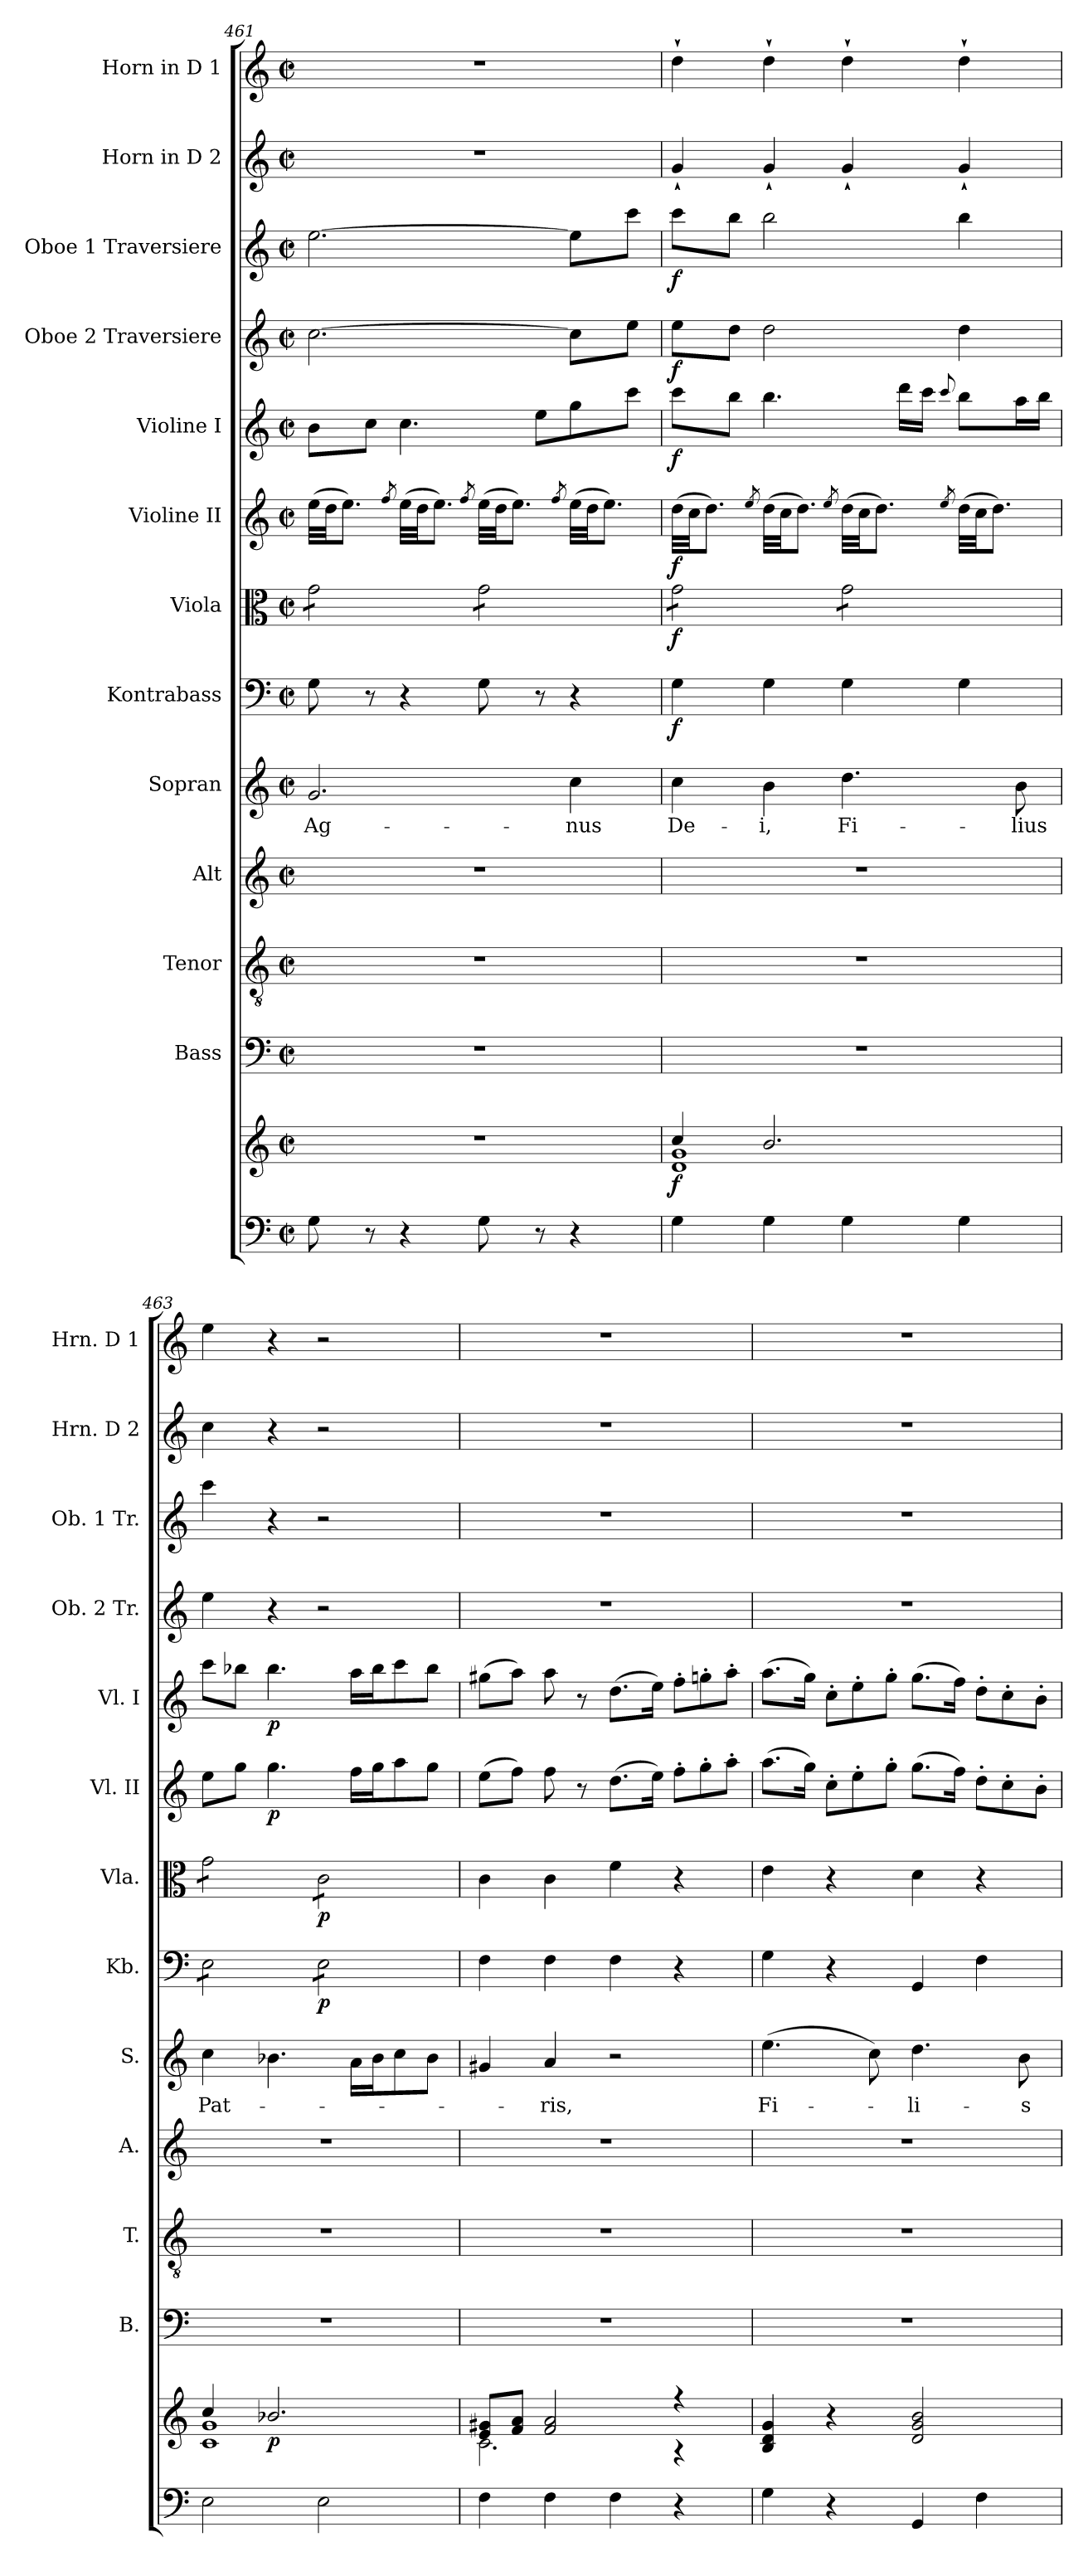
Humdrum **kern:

**kern	**kern	**dynam	**kern	**kern	**kern	**kern	**text	**kern	**dynam	**kern	**dynam	**kern	**dynam	**kern	**dynam	**kern	**dynam	**kern	**dynam	**kern	**kern
*part13	*part13	*part13	*part12	*part11	*part10	*part9	*part9	*part8	*part8	*part7	*part7	*part6	*part6	*part5	*part5	*part4	*part4	*part3	*part3	*part2	*part1
*staff14	*staff13	*staff13/14	*staff12	*staff11	*staff10	*staff9	*staff9	*staff8	*staff8	*staff7	*staff7	*staff6	*staff6	*staff5	*staff5	*staff4	*staff4	*staff3	*staff3	*staff2	*staff1
*	*	*	*I"Bass	*I"Tenor	*I"Alt	*I"Sopran	*	*I"Kontrabass	*	*I"Viola	*	*I"Violine II	*	*I"Violine I	*	*I"Oboe 2 Traversiere	*	*I"Oboe 1 Traversiere	*	*I"Horn in D 2	*I"Horn in D 1
*	*	*	*I'B.	*I'T.	*I'A.	*I'S.	*	*I'Kb.	*	*I'Vla.	*	*I'Vl. II	*	*I'Vl. I	*	*I'Ob. 2 Tr.	*	*I'Ob. 1 Tr.	*	*I'Hrn. D 2	*I'Hrn. D 1
*clefF4	*clefG2	*	*clefF4	*clefGv2	*clefG2	*clefG2	*	*clefF4	*	*clefC3	*	*clefG2	*	*clefG2	*	*clefG2	*	*clefG2	*	*clefG2	*clefG2
*	*	*	*	*	*	*	*	*ITrd7c12	*	*	*	*	*	*	*	*	*	*	*	*ITrd7c12	*ITrd7c12
*k[]	*k[]	*	*k[]	*k[]	*k[]	*k[]	*	*k[]	*	*k[]	*	*k[]	*	*k[]	*	*k[]	*	*k[]	*	*k[]	*k[]
*C:	*C:	*	*C:	*C:	*C:	*C:	*	*C:	*	*C:	*	*C:	*	*C:	*	*C:	*	*C:	*	*C:	*C:
*M2/2	*M2/2	*	*M2/2	*M2/2	*M2/2	*M2/2	*	*M2/2	*	*M2/2	*	*M2/2	*	*M2/2	*	*M2/2	*	*M2/2	*	*M2/2	*M2/2
*met(c|)	*met(c|)	*	*met(c|)	*met(c|)	*met(c|)	*met(c|)	*	*met(c|)	*	*met(c|)	*	*met(c|)	*	*met(c|)	*	*met(c|)	*	*met(c|)	*	*met(c|)	*met(c|)
=461	=461	=461	=461	=461	=461	=461	=461	=461	=461	=461	=461	=461	=461	=461	=461	=461	=461	=461	=461	=461	=461
!	!	!	!	!	!	!	!LO:LY:b	!	!	!	!	!	!	!	!	!	!	!	!	!	!
*	*	*	*	*	*	*	*	*	*	*tremolo	*	*	*	*	*	*	*	*	*	*	*
8G\	1r	.	1r	1r	1r	2.g/	Ag-	8GG\	.	8g\L	.	(>32ee\LLL	.	8b\L	.	[2.cc\	.	[2.ee\	.	1r	1r
.	.	.	.	.	.	.	.	.	.	.	.	32dd\JJ	.	.	.	.	.	.	.	.	.
.	.	.	.	.	.	.	.	.	.	.	.	8.ee\J)	.	.	.	.	.	.	.	.	.
8r	.	.	.	.	.	.	.	8r	.	8g\	.	.	.	8cc\J	.	.	.	.	.	.	.
.	.	.	.	.	.	.	.	.	.	.	.	8qff/	.	.	.	.	.	.	.	.	.
4r	.	.	.	.	.	.	.	4r	.	8g\	.	(>32ee\LLL	.	4.cc\	.	.	.	.	.	.	.
.	.	.	.	.	.	.	.	.	.	.	.	32dd\JJ	.	.	.	.	.	.	.	.	.
.	.	.	.	.	.	.	.	.	.	.	.	8.ee\J)	.	.	.	.	.	.	.	.	.
.	.	.	.	.	.	.	.	.	.	8g\J	.	.	.	.	.	.	.	.	.	.	.
.	.	.	.	.	.	.	.	.	.	.	.	8qff/	.	.	.	.	.	.	.	.	.
8G\	.	.	.	.	.	.	.	8GG\	.	8g\L	.	(>32ee\LLL	.	.	.	.	.	.	.	.	.
.	.	.	.	.	.	.	.	.	.	.	.	32dd\JJ	.	.	.	.	.	.	.	.	.
.	.	.	.	.	.	.	.	.	.	.	.	8.ee\J)	.	.	.	.	.	.	.	.	.
8r	.	.	.	.	.	.	.	8r	.	8g\	.	.	.	8ee\L	.	.	.	.	.	.	.
.	.	.	.	.	.	.	.	.	.	.	.	8qff/	.	.	.	.	.	.	.	.	.
!	!	!	!	!	!	!	!LO:LY:b	!	!	!	!	!	!	!	!	!	!	!	!	!	!
4r	.	.	.	.	.	4cc\	-nus	4r	.	8g\	.	(>32ee\LLL	.	8gg\	.	8cc\L]	.	8ee\L]	.	.	.
.	.	.	.	.	.	.	.	.	.	.	.	32dd\JJ	.	.	.	.	.	.	.	.	.
.	.	.	.	.	.	.	.	.	.	.	.	8.ee\J)	.	.	.	.	.	.	.	.	.
.	.	.	.	.	.	.	.	.	.	8g\J	.	.	.	8ccc\J	.	8ee\J	.	8ccc\J	.	.	.
!!LO:PB:g=z
=462	=462	=462	=462	=462	=462	=462	=462	=462	=462	=462	=462	=462	=462	=462	=462	=462	=462	=462	=462	=462	=462
*	*^	*	*	*	*	*	*	*	*	*	*	*	*	*	*	*	*	*	*	*	*
!	!	!	!LO:DY:b	!	!	!	!	!LO:LY:b	!	!LO:DY:b	!	!LO:DY:b	!	!LO:DY:b	!	!LO:DY:b	!	!LO:DY:b	!	!LO:DY:b	!	!
4G\	4cc/	1d 1g	f	1r	1r	1r	4cc\	De-	4GG\	f	8g\L	f	(>32dd\LLL	f	8ccc\L	f	8ee\L	f	8ccc\L	f	4G`</	4d`>\
.	.	.	.	.	.	.	.	.	.	.	.	.	32cc\JJ	.	.	.	.	.	.	.	.	.
.	.	.	.	.	.	.	.	.	.	.	.	.	8.dd\J)	.	.	.	.	.	.	.	.	.
.	.	.	.	.	.	.	.	.	.	.	8g\	.	.	.	8bb\J	.	8dd\J	.	8bb\J	.	.	.
.	.	.	.	.	.	.	.	.	.	.	.	.	8qee/	.	.	.	.	.	.	.	.	.
!	!	!	!	!	!	!	!	!LO:LY:b	!	!	!	!	!	!	!	!	!	!	!	!	!	!
4G\	2.b/	.	.	.	.	.	4b\	-i,	4GG\	.	8g\	.	(>32dd\LLL	.	4.bb\	.	2dd\	.	2bb\	.	4G`</	4d`>\
.	.	.	.	.	.	.	.	.	.	.	.	.	32cc\JJ	.	.	.	.	.	.	.	.	.
.	.	.	.	.	.	.	.	.	.	.	.	.	8.dd\J)	.	.	.	.	.	.	.	.	.
.	.	.	.	.	.	.	.	.	.	.	8g\J	.	.	.	.	.	.	.	.	.	.	.
.	.	.	.	.	.	.	.	.	.	.	.	.	8qee/	.	.	.	.	.	.	.	.	.
!	!	!	!	!	!	!	!	!LO:LY:b	!	!	!	!	!	!	!	!	!	!	!	!	!	!
4G\	.	.	.	.	.	.	4.dd\	Fi-	4GG\	.	8g\L	.	(>32dd\LLL	.	.	.	.	.	.	.	4G`</	4d`>\
.	.	.	.	.	.	.	.	.	.	.	.	.	32cc\JJ	.	.	.	.	.	.	.	.	.
.	.	.	.	.	.	.	.	.	.	.	.	.	8.dd\J)	.	.	.	.	.	.	.	.	.
.	.	.	.	.	.	.	.	.	.	.	8g\	.	.	.	16ddd\LL	.	.	.	.	.	.	.
.	.	.	.	.	.	.	.	.	.	.	.	.	.	.	16ccc\JJ	.	.	.	.	.	.	.
.	.	.	.	.	.	.	.	.	.	.	.	.	8qee/	.	8qqccc/	.	.	.	.	.	.	.
4G\	.	.	.	.	.	.	.	.	4GG\	.	8g\	.	(>32dd\LLL	.	8bb\L	.	4dd\	.	4bb\	.	4G`</	4d`>\
.	.	.	.	.	.	.	.	.	.	.	.	.	32cc\JJ	.	.	.	.	.	.	.	.	.
.	.	.	.	.	.	.	.	.	.	.	.	.	8.dd\J)	.	.	.	.	.	.	.	.	.
!	!	!	!	!	!	!	!	!LO:LY:b	!	!	!	!	!	!	!	!	!	!	!	!	!	!
.	.	.	.	.	.	.	8b\	-lius	.	.	8g\J	.	.	.	16aa\L	.	.	.	.	.	.	.
.	.	.	.	.	.	.	.	.	.	.	.	.	.	.	16bb\JJ	.	.	.	.	.	.	.
=463	=463	=463	=463	=463	=463	=463	=463	=463	=463	=463	=463	=463	=463	=463	=463	=463	=463	=463	=463	=463	=463	=463
!	!	!	!	!	!	!	!	!LO:LY:b	!	!	!	!	!	!	!	!	!	!	!	!	!	!
*	*	*	*	*	*	*	*	*	*tremolo	*	*	*	*	*	*	*	*	*	*	*	*	*
2E\	4cc/	1c 1g	.	1r	1r	1r	4cc\	Pat-	8EE\L	.	8g\L	.	8ee\L	.	8ccc\L	.	4ee\	.	4ccc\	.	4c\	4e\
.	.	.	.	.	.	.	.	.	8EE\	.	8g\	.	8gg\J	.	8bb-X\J	.	.	.	.	.	.	.
!	!	!	!LO:DY:b	!	!	!	!	!	!	!	!	!	!	!LO:DY:b	!	!LO:DY:b	!	!	!	!	!	!
.	2.b-X/	.	p	.	.	.	4.b-X\	.	8EE\	.	8g\	.	4.gg\	p	4.bb-\	p	4r	.	4r	.	4r	4r
.	.	.	.	.	.	.	.	.	8EE\J	.	8g\J	.	.	.	.	.	.	.	.	.	.	.
!	!	!	!	!	!	!	!	!	!	!LO:DY:b	!	!LO:DY:b	!	!	!	!	!	!	!	!	!	!
2E\	.	.	.	.	.	.	.	.	8EE\L	p	8c\L	p	.	.	.	.	2r	.	2r	.	2r	2r
.	.	.	.	.	.	.	16a\LL	.	8EE\	.	8c\	.	16ff\LL	.	16aa\LL	.	.	.	.	.	.	.
.	.	.	.	.	.	.	16b-\J	.	.	.	.	.	16gg\J	.	16bb-\J	.	.	.	.	.	.	.
.	.	.	.	.	.	.	8cc\	.	8EE\	.	8c\	.	8aa\	.	8ccc\	.	.	.	.	.	.	.
.	.	.	.	.	.	.	8b-\J	.	8EE\J	.	8c\J	.	8gg\J	.	8bb-\J	.	.	.	.	.	.	.
*	*	*	*	*	*	*	*	*	*	*	*Xtremolo	*	*	*	*	*	*	*	*	*	*	*
*	*	*	*	*	*	*	*	*	*Xtremolo	*	*	*	*	*	*	*	*	*	*	*	*	*
=464	=464	=464	=464	=464	=464	=464	=464	=464	=464	=464	=464	=464	=464	=464	=464	=464	=464	=464	=464	=464	=464	=464
4F\	8e/ 8g#X/L	2.c\	.	1r	1r	1r	4g#X/	.	4FF\	.	4c\	.	(>8ee\L	.	(>8gg#X\L	.	1r	.	1r	.	1r	1r
.	8f/ 8a/J	.	.	.	.	.	.	.	.	.	.	.	8ff\J)	.	8aa\J)	.	.	.	.	.	.	.
!	!	!	!	!	!	!	!	!LO:LY:b	!	!	!	!	!	!	!	!	!	!	!	!	!	!
4F\	2f/ 2a/	.	.	.	.	.	4a/	-ris,	4FF\	.	4c\	.	8ff\	.	8aa\	.	.	.	.	.	.	.
.	.	.	.	.	.	.	.	.	.	.	.	.	8r	.	8r	.	.	.	.	.	.	.
4F\	.	.	.	.	.	.	2r	.	4FF\	.	4f\	.	(>8.dd\L	.	(>8.dd\L	.	.	.	.	.	.	.
.	.	.	.	.	.	.	.	.	.	.	.	.	16ee\Jk)	.	16ee\Jk)	.	.	.	.	.	.	.
*	*	*	*	*	*	*	*	*	*	*	*	*	*Xtuplet	*	*Xtuplet	*	*	*	*	*	*	*
4r	4r	4r	.	.	.	.	.	.	4r	.	4r	.	12ff'>\L	.	12ff'>\L	.	.	.	.	.	.	.
.	.	.	.	.	.	.	.	.	.	.	.	.	12gg'>\	.	12ggn'>\	.	.	.	.	.	.	.
.	.	.	.	.	.	.	.	.	.	.	.	.	12aa'>\J	.	12aa'>\J	.	.	.	.	.	.	.
*	*v	*v	*	*	*	*	*	*	*	*	*	*	*	*	*	*	*	*	*	*	*	*
=465	=465	=465	=465	=465	=465	=465	=465	=465	=465	=465	=465	=465	=465	=465	=465	=465	=465	=465	=465	=465	=465
!	!	!	!	!	!	!	!LO:LY:b	!	!	!	!	!	!	!	!	!	!	!	!	!	!
4G\	4B/ 4d/ 4g/	.	1r	1r	1r	(>4.ee\	Fi-	4GG\	.	4e\	.	(>8.aa\L	.	(>8.aa\L	.	1r	.	1r	.	1r	1r
.	.	.	.	.	.	.	.	.	.	.	.	16gg\Jk)	.	16gg\Jk)	.	.	.	.	.	.	.
4r	4r	.	.	.	.	.	.	4r	.	4r	.	12cc'>\L	.	12cc'>\L	.	.	.	.	.	.	.
.	.	.	.	.	.	.	.	.	.	.	.	12ee'>\	.	12ee'>\	.	.	.	.	.	.	.
.	.	.	.	.	.	8cc\)	.	.	.	.	.	.	.	.	.	.	.	.	.	.	.
.	.	.	.	.	.	.	.	.	.	.	.	12gg'>\J	.	12gg'>\J	.	.	.	.	.	.	.
!	!	!	!	!	!	!	!LO:LY:b	!	!	!	!	!	!	!	!	!	!	!	!	!	!
4GG/	2d/ 2g/ 2b/	.	.	.	.	4.dd\	-li-	4GGG/	.	4d\	.	(>8.gg\L	.	(>8.gg\L	.	.	.	.	.	.	.
.	.	.	.	.	.	.	.	.	.	.	.	16ff\Jk)	.	16ff\Jk)	.	.	.	.	.	.	.
4F\	.	.	.	.	.	.	.	4FF\	.	4r	.	12dd'>\L	.	12dd'>\L	.	.	.	.	.	.	.
.	.	.	.	.	.	.	.	.	.	.	.	12cc'>\	.	12cc'>\	.	.	.	.	.	.	.
!	!	!	!	!	!	!	!LO:LY:b	!	!	!	!	!	!	!	!	!	!	!	!	!	!
.	.	.	.	.	.	8b\	-s	.	.	.	.	.	.	.	.	.	.	.	.	.	.
.	.	.	.	.	.	.	.	.	.	.	.	12b'>\J	.	12b'>\J	.	.	.	.	.	.	.
=	=	=	=	=	=	=	=	=	=	=	=	=	=	=	=	=	=	=	=	=	=
*-	*-	*-	*-	*-	*-	*-	*-	*-	*-	*-	*-	*-	*-	*-	*-	*-	*-	*-	*-	*-	*-
